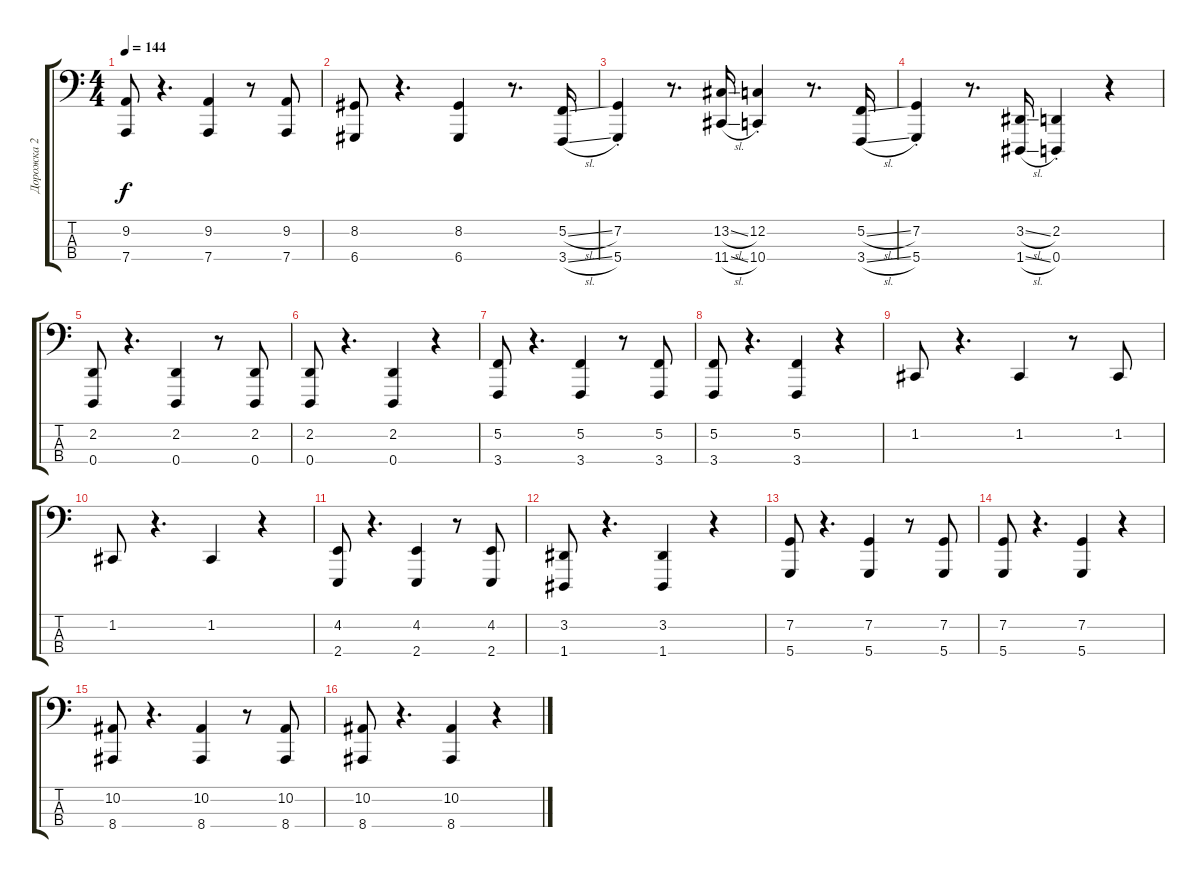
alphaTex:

\track ("Дорожка 2" "Дорожка 2") {instrument synthbrass2}
\staff {score tabs}
\tuning (F2 C2 G1 D1) {hide}
\ts (4 4)
\tempo 144
\clef f4
\ks c
(9.2 7.4).8{dy f} r.4{d} (9.2 7.4).4 r.8 (9.2 7.4).8 |
(8.2 6.4).8 r.4{d} (8.2 6.4).4 r.8{d} (5.2{sl} 3.4{sl}).16 |
(7.2{st} 5.4{st}).4 r.8{d} (13.2{sl} 11.4{sl}).16 (12.2{st} 10.4{st}).4 r.8{d} (5.2{sl} 3.4{sl}).16 |
(7.2{st} 5.4{st}).4 r.8{d} (3.2{sl} 1.4{sl}).16 (2.2{st} 0.4{st}).4 r.4 |
(2.2 0.4).8 r.4{d} (2.2 0.4).4 r.8 (2.2 0.4).8 |
(2.2 0.4).8 r.4{d} (2.2 0.4).4 r.4 |
(5.2 3.4).8 r.4{d} (5.2 3.4).4 r.8 (5.2 3.4).8 |
(5.2 3.4).8 r.4{d} (5.2 3.4).4 r.4 |
1.2.8 r.4{d} 1.2.4 r.8 1.2.8 |
1.2.8 r.4{d} 1.2.4 r.4 |
(4.2 2.4).8 r.4{d} (4.2 2.4).4 r.8 (4.2 2.4).8 |
(3.2 1.4).8 r.4{d} (3.2 1.4).4 r.4 |
(7.2 5.4).8 r.4{d} (7.2 5.4).4 r.8 (7.2 5.4).8 |
(7.2 5.4).8 r.4{d} (7.2 5.4).4 r.4 |
(10.2 8.4).8 r.4{d} (10.2 8.4).4 r.8 (10.2 8.4).8 |
(10.2 8.4).8 r.4{d} (10.2 8.4).4 r.4
